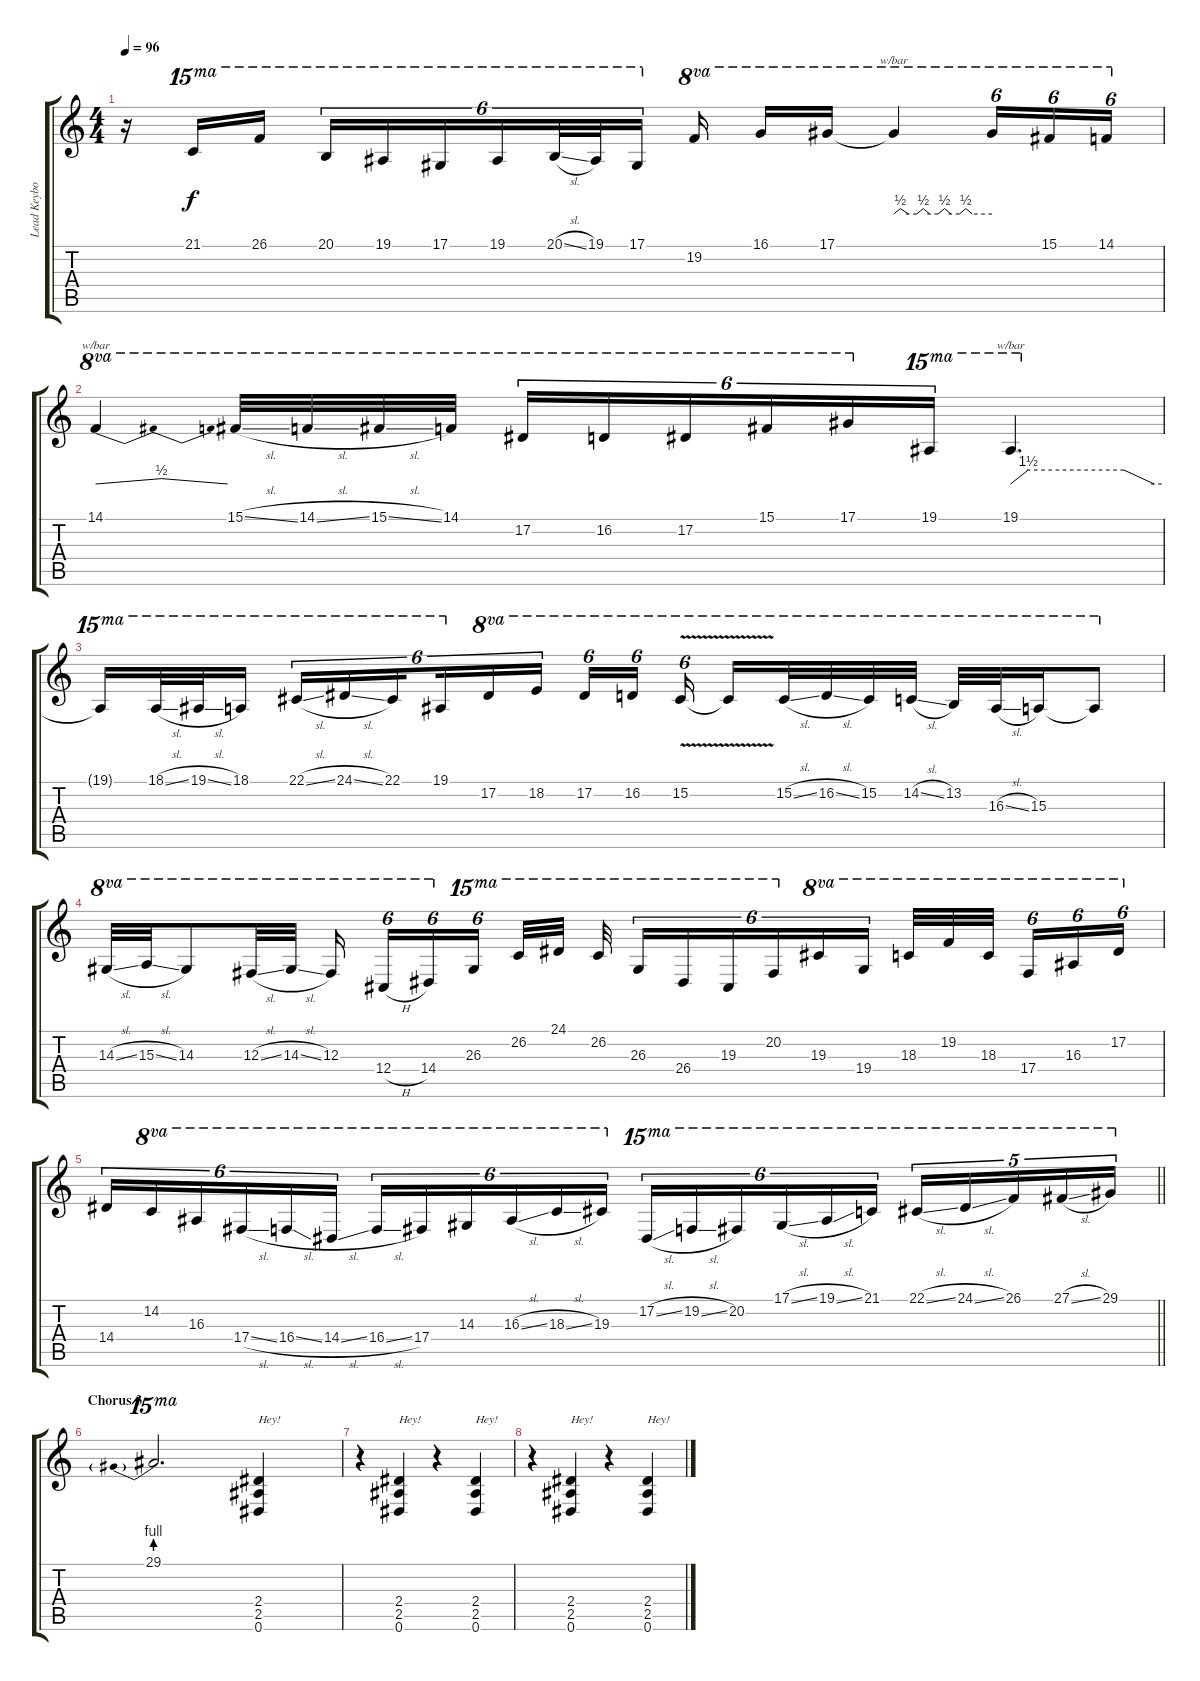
\track ("Lead Keyboard" "Lead Keybo") {instrument synthstrings2}
\staff {score tabs}
\tuning (Eb4 Bb3 Gb3 Db3 Ab2 Eb2) {hide}
\ts (4 4)
\tempo 96
\clef g2
\ks c
r.16{dy f} 21.1.16{ot 15ma} 26.1.16{ot 15ma beam splitsecondary} 20.1.16{tu (6 4) ot 15ma} 19.1.16{tu (6 4) ot 15ma} 17.1.16{tu (6 4) ot 15ma} 19.1.16{tu (6 4) ot 15ma} 20.1{sl}.32{tu (6 4) ot 15ma} 19.1.32{tu (6 4) ot 15ma} 17.1.16{tu (6 4) ot 15ma beam splitsecondary} 19.2.16{ot 8va} 16.1.16{ot 8va} 17.1.16{ot 8va} 17.1{t}.4{tbe (custom default 0 0 4 2 9 0 14 0 18 2 22 0 27 0 31 2 35 0 40 0 44 2 48 0 60 0) ot 8va} 17.1{t}.16{tu (6 4) ot 8va} 15.1.16{tu (6 4) ot 8va} 14.1.16{tu (6 4) ot 8va} |
14.1.4{tbe (dip default 0 0 5 2 45 2 60 0) ot 8va} 15.1{sl}.32{ot 8va} 14.1{sl}.32{ot 8va} 15.1{sl}.32{ot 8va} 14.1.32{ot 8va beam splitsecondary} 17.2.16{tu (6 4) ot 8va} 16.2.16{tu (6 4) ot 8va} 17.2.16{tu (6 4) ot 8va} 15.1.16{tu (6 4) ot 8va} 17.1.16{tu (6 4) ot 8va} 19.1.16{tu (6 4) ot 15ma} 19.1.4{d tbe (custom default 0 0 7 6 45 6 57 0 60 0) ot 15ma} |
19.1{t}.16{ot 15ma} 18.1{sl}.32{ot 15ma} 19.1{sl}.32{ot 15ma} 18.1.16{ot 15ma beam splitsecondary} 22.1{sl}.16{tu (6 4) ot 15ma} 24.1{sl}.16{tu (6 4) ot 15ma} 22.1.16{tu (6 4) ot 15ma beam splitsecondary} 19.1.16{tu (6 4) ot 15ma} 17.2.16{tu (6 4) ot 8va} 18.2.16{tu (6 4) ot 8va} 17.2.16{tu (6 4) ot 8va} 16.2.16{tu (6 4) ot 8va} 15.2{v}.16{tu (6 4) ot 8va beam splitsecondary} 15.2{t}.16{ot 8va} 15.2{sl}.32{ot 8va} 16.2{sl}.32{ot 8va} 15.2.32{ot 8va} 14.2{sl}.32{ot 8va} 13.2.32{ot 8va} 16.3{sl}.32{ot 8va} 15.3.16{ot 8va} 15.3{t}.8{ot 8va} |
14.3{sl}.32{ot 8va} 15.3{sl}.32{ot 8va} 14.3.8{ot 8va} 12.3{sl}.32{ot 8va} 14.3{sl}.32{ot 8va} 12.3.16{ot 8va beam splitsecondary} 12.4{h}.16{tu (6 4) ot 8va} 14.4.16{tu (6 4) ot 8va} 26.3.16{tu (6 4) ot 15ma beam splitsecondary} 26.2.32{ot 15ma} 24.1.32{ot 15ma} 26.2.32{ot 15ma beam splitsecondary} 26.3.16{tu (6 4) ot 15ma} 26.4.16{tu (6 4) ot 15ma} 19.3.16{tu (6 4) ot 15ma} 20.2.16{tu (6 4) ot 15ma} 19.3.16{tu (6 4) ot 8va} 19.4.16{tu (6 4) ot 8va} 18.3.32{ot 8va} 19.2.32{ot 8va} 18.3.32{ot 8va beam splitsecondary} 17.4.16{tu (6 4) ot 8va} 16.3.16{tu (6 4) ot 8va} 17.2.16{tu (6 4) ot 8va} |
\barLineRight lightlight
14.4.16{tu (6 4)} 14.2.16{tu (6 4) ot 8va} 16.3.16{tu (6 4) ot 8va} 17.4{sl}.16{tu (6 4) ot 8va} 16.4{sl}.16{tu (6 4) ot 8va} 14.4{sl}.16{tu (6 4) ot 8va} 16.4{sl}.16{tu (6 4) ot 8va} 17.4.16{tu (6 4) ot 8va} 14.3.16{tu (6 4) ot 8va} 16.3{sl}.16{tu (6 4) ot 8va} 18.3{sl}.16{tu (6 4) ot 8va} 19.3.16{tu (6 4) ot 8va} 17.2{sl}.16{tu (6 4) ot 15ma} 19.2{sl}.16{tu (6 4) ot 15ma} 20.2.16{tu (6 4) ot 15ma} 17.1{sl}.16{tu (6 4) ot 15ma} 19.1{sl}.16{tu (6 4) ot 15ma} 21.1.16{tu (6 4) ot 15ma} 22.1{sl}.16{tu (5 4) ot 15ma} 24.1{sl}.16{tu (5 4) ot 15ma} 26.1.16{tu (5 4) ot 15ma} 27.1{sl}.16{tu (5 4) ot 15ma} 29.1.16{tu (5 4) ot 15ma} |
\section ("" "Chorus 3")
29.1{be (prebend 0 4 60 4)}.2{d ot 15ma volume 0} (2.4 2.5 0.6).4{ot 8vb txt "Hey!" volume 12 instrument gunshot} |
r.4 (2.4 2.5 0.6).4{ot 8vb txt "Hey!"} r.4 (2.4 2.5 0.6).4{ot 8vb txt "Hey!"} |
r.4 (2.4 2.5 0.6).4{ot 8vb txt "Hey!"} r.4 (2.4 2.5 0.6).4{ot 8vb txt "Hey!"}
